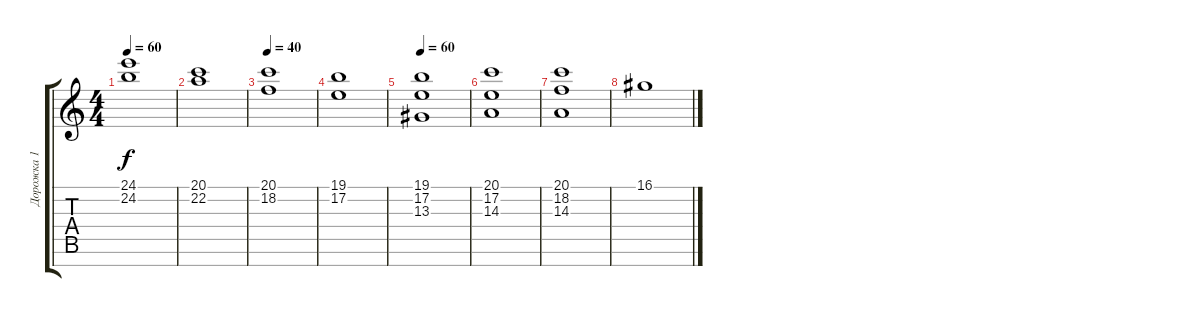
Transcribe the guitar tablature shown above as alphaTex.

\track ("Дорожка 1" "Дорожка 1") {instrument electricgrandpiano}
\staff {score tabs}
\tuning (E4 B3 G3 D3 A2 E2 B1) {hide}
\ts (4 4)
\tempo 60
\clef g2
\ks c
(24.1 24.2).1{dy f instrument electricgrandpiano} |
(20.1 22.2).1 |
\tempo 40
(20.1 18.2).1 |
(19.1 17.2).1 |
\tempo 60
(19.1 17.2 13.3).1 |
(20.1 17.2 14.3).1 |
(20.1 18.2 14.3).1 |
16.1.1
